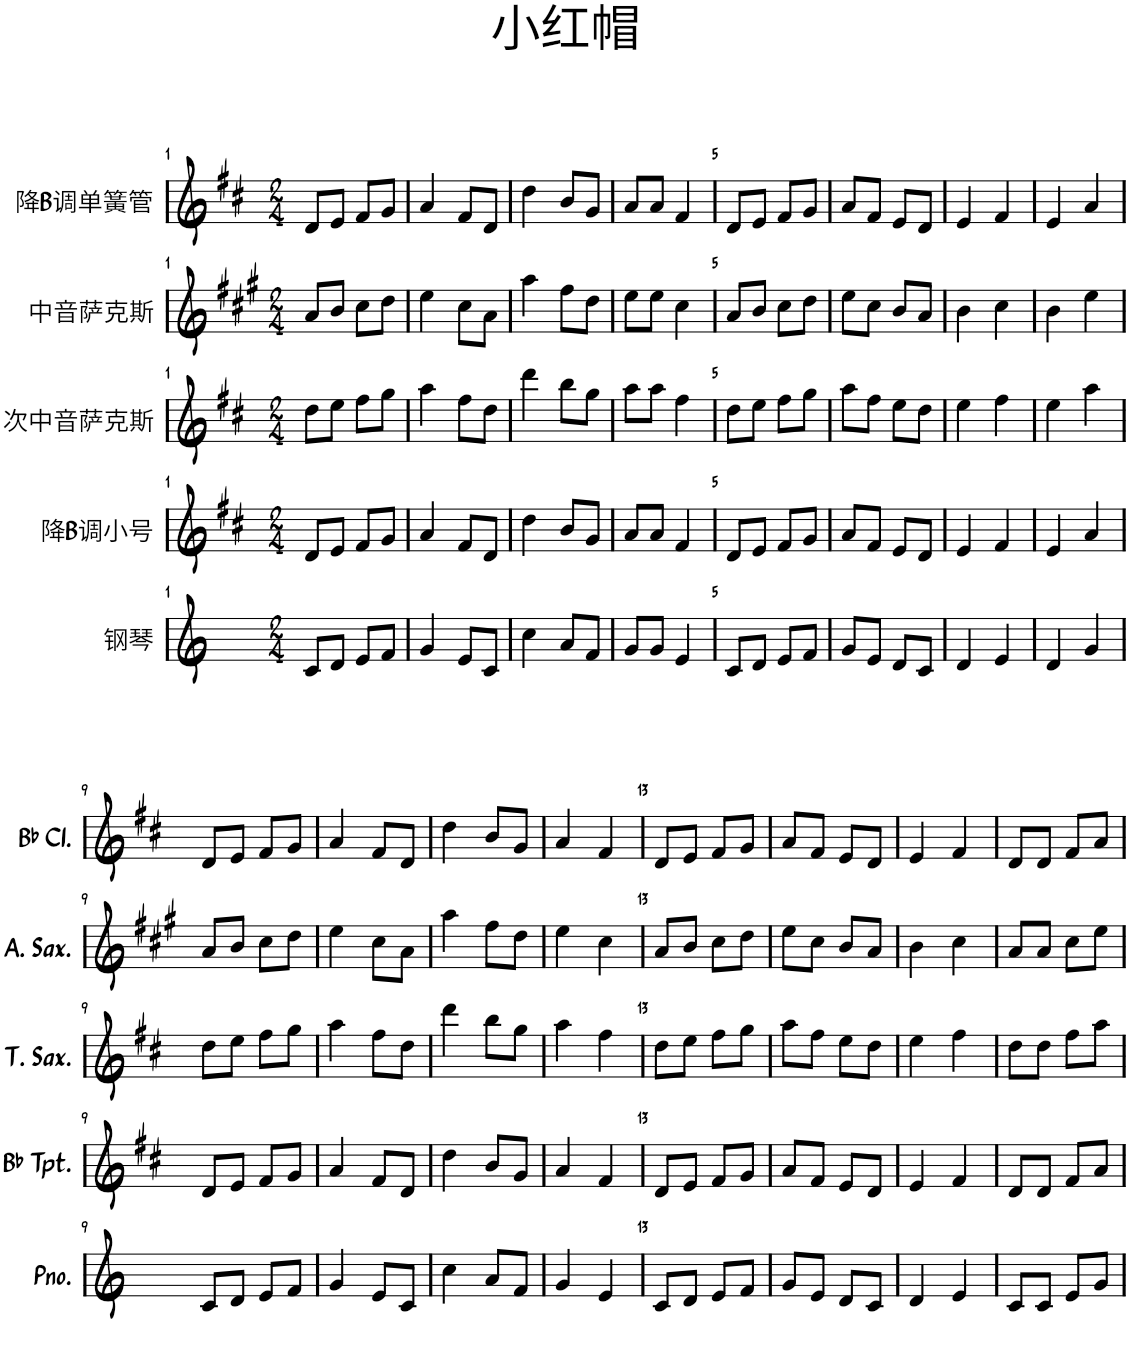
**kern	**kern	**kern	**kern	**kern
*part5	*part4	*part3	*part2	*part1
*staff5	*staff4	*staff3	*staff2	*staff1
*I"钢琴	*I"降B调小号	*I"次中音萨克斯	*I"中音萨克斯	*I"降B调单簧管
*clefG2	*clefG2	*clefG2	*clefG2	*clefG2
*	*Trd1c2	*Trd8c14	*Trd5c9	*Trd1c2
*k[]	*k[f#c#]	*k[f#c#]	*k[f#c#g#]	*k[f#c#]
*M2/4	*M2/4	*M2/4	*M2/4	*M2/4
=1	=1	=1	=1	=1
8c/L	8d/L	8dd\L	8a/L	8d/L
8d/J	8e/J	8ee\J	8b/J	8e/J
8e/L	8f#/L	8ff#\L	8cc#\L	8f#/L
8f/J	8g/J	8gg\J	8dd\J	8g/J
=2	=2	=2	=2	=2
4g/	4a/	4aa\	4ee\	4a/
8e/L	8f#/L	8ff#\L	8cc#\L	8f#/L
8c/J	8d/J	8dd\J	8a\J	8d/J
=3	=3	=3	=3	=3
4cc\	4dd\	4ddd\	4aa\	4dd\
8a/L	8b/L	8bb\L	8ff#\L	8b/L
8f/J	8g/J	8gg\J	8dd\J	8g/J
=4	=4	=4	=4	=4
8g/L	8a/L	8aa\L	8ee\L	8a/L
8g/J	8a/J	8aa\J	8ee\J	8a/J
4e/	4f#/	4ff#\	4cc#\	4f#/
=5	=5	=5	=5	=5
8c/L	8d/L	8dd\L	8a/L	8d/L
8d/J	8e/J	8ee\J	8b/J	8e/J
8e/L	8f#/L	8ff#\L	8cc#\L	8f#/L
8f/J	8g/J	8gg\J	8dd\J	8g/J
=6	=6	=6	=6	=6
8g/L	8a/L	8aa\L	8ee\L	8a/L
8e/J	8f#/J	8ff#\J	8cc#\J	8f#/J
8d/L	8e/L	8ee\L	8b/L	8e/L
8c/J	8d/J	8dd\J	8a/J	8d/J
=7	=7	=7	=7	=7
4d/	4e/	4ee\	4b\	4e/
4e/	4f#/	4ff#\	4cc#\	4f#/
=8	=8	=8	=8	=8
4d/	4e/	4ee\	4b\	4e/
4g/	4a/	4aa\	4ee\	4a/
!!LO:LB:g=z
=9	=9	=9	=9	=9
8c/L	8d/L	8dd\L	8a/L	8d/L
8d/J	8e/J	8ee\J	8b/J	8e/J
8e/L	8f#/L	8ff#\L	8cc#\L	8f#/L
8f/J	8g/J	8gg\J	8dd\J	8g/J
=10	=10	=10	=10	=10
4g/	4a/	4aa\	4ee\	4a/
8e/L	8f#/L	8ff#\L	8cc#\L	8f#/L
8c/J	8d/J	8dd\J	8a\J	8d/J
=11	=11	=11	=11	=11
4cc\	4dd\	4ddd\	4aa\	4dd\
8a/L	8b/L	8bb\L	8ff#\L	8b/L
8f/J	8g/J	8gg\J	8dd\J	8g/J
=12	=12	=12	=12	=12
4g/	4a/	4aa\	4ee\	4a/
4e/	4f#/	4ff#\	4cc#\	4f#/
=13	=13	=13	=13	=13
8c/L	8d/L	8dd\L	8a/L	8d/L
8d/J	8e/J	8ee\J	8b/J	8e/J
8e/L	8f#/L	8ff#\L	8cc#\L	8f#/L
8f/J	8g/J	8gg\J	8dd\J	8g/J
=14	=14	=14	=14	=14
8g/L	8a/L	8aa\L	8ee\L	8a/L
8e/J	8f#/J	8ff#\J	8cc#\J	8f#/J
8d/L	8e/L	8ee\L	8b/L	8e/L
8c/J	8d/J	8dd\J	8a/J	8d/J
=15	=15	=15	=15	=15
4d/	4e/	4ee\	4b\	4e/
4e/	4f#/	4ff#\	4cc#\	4f#/
=16	=16	=16	=16	=16
8c/L	8d/L	8dd\L	8a/L	8d/L
8c/J	8d/J	8dd\J	8a/J	8d/J
8e/L	8f#/L	8ff#\L	8cc#\L	8f#/L
8g/J	8a/J	8aa\J	8ee\J	8a/J
=	=	=	=	=
*-	*-	*-	*-	*-
